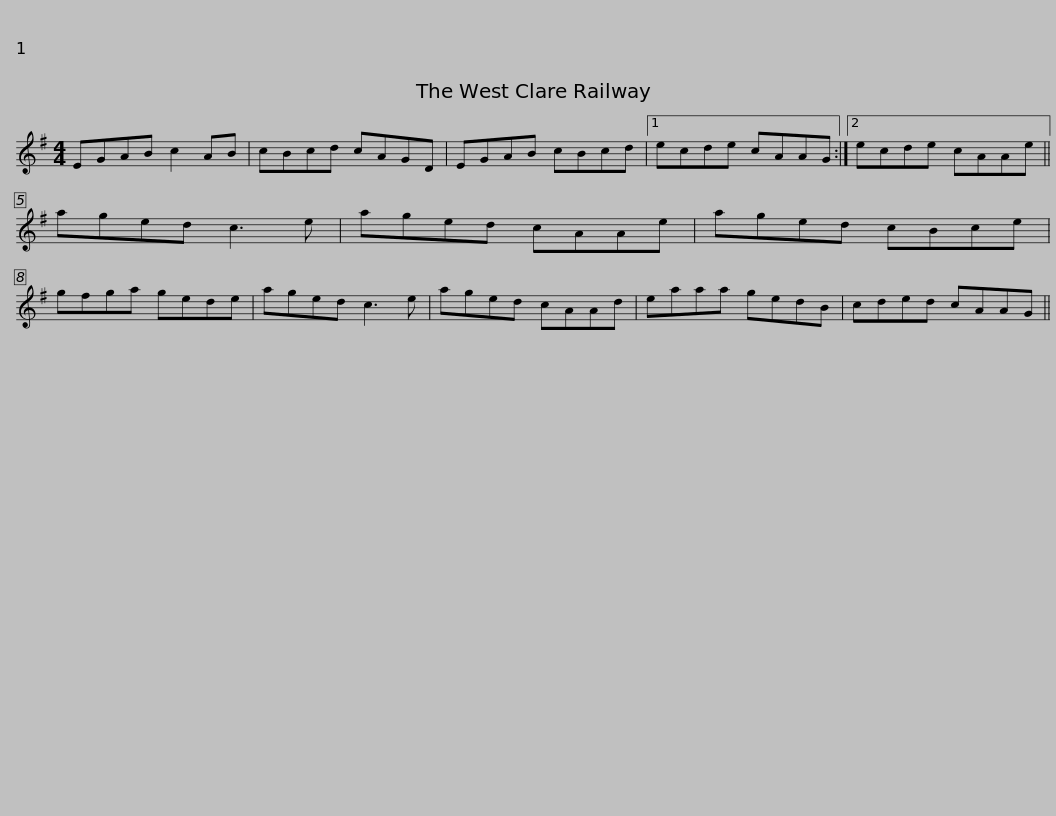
X:1
L:1/8
M:4/4
I:linebreak $
K:G
V:1 treble
V:1
 EGAB c2 AB | cBcd cAGD | EGAB cBcd |1 ecde cAAG :|2 ecde cAAe ||$ %5
 aged c3 e | aged cAAe | aged cBce | gfga gede | aged c3 e |$ %10
 aged cAAd | eaaa gedB | cded cAAG || %13
